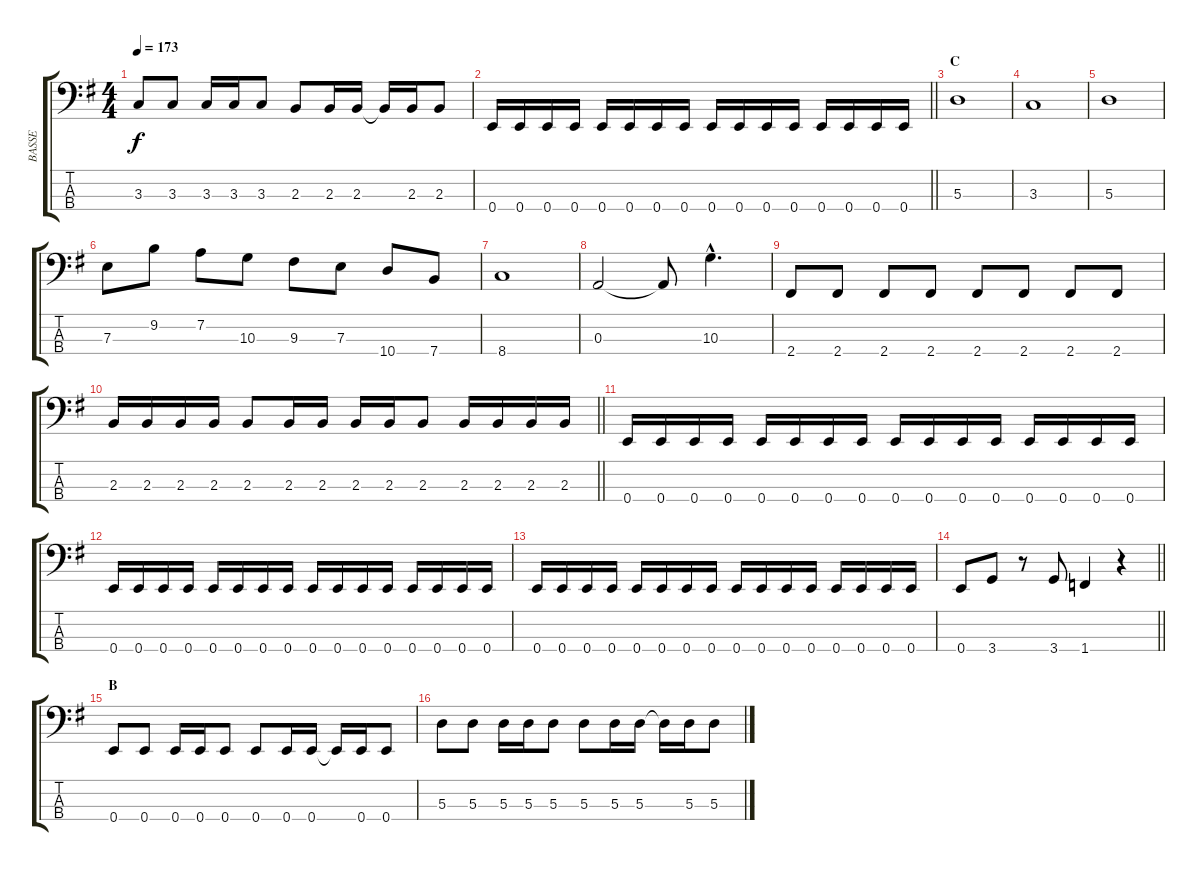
\track ("BASSE" "BASSE") {instrument electricbasspick}
\staff {score tabs}
\tuning (G2 D2 A1 E1) {hide}
\ts (4 4)
\tempo 173
\clef f4
\ks g
3.3.8{dy f} 3.3.8 3.3.16 3.3.16 3.3.8 2.3.8 2.3.16 2.3.16 2.3{t}.16 2.3.16 2.3.8 |
\barLineRight lightlight
0.4.16 0.4.16 0.4.16 0.4.16 0.4.16 0.4.16 0.4.16 0.4.16 0.4.16 0.4.16 0.4.16 0.4.16 0.4.16 0.4.16 0.4.16 0.4.16 |
\section ("" "C")
5.3.1 |
3.3.1 |
5.3.1 |
7.3.8 9.2.8 7.2.8 10.3.8 9.3.8 7.3.8 10.4.8 7.4.8 |
8.4.1 |
0.3.2 0.3{t}.8 10.3{hac}.4{d} |
2.4.8 2.4.8 2.4.8 2.4.8 2.4.8 2.4.8 2.4.8 2.4.8 |
\barLineRight lightlight
2.3.16 2.3.16 2.3.16 2.3.16 2.3.8 2.3.16 2.3.16 2.3.16 2.3.16 2.3.8 2.3.16 2.3.16 2.3.16 2.3.16 |
0.4.16 0.4.16 0.4.16 0.4.16 0.4.16 0.4.16 0.4.16 0.4.16 0.4.16 0.4.16 0.4.16 0.4.16 0.4.16 0.4.16 0.4.16 0.4.16 |
0.4.16 0.4.16 0.4.16 0.4.16 0.4.16 0.4.16 0.4.16 0.4.16 0.4.16 0.4.16 0.4.16 0.4.16 0.4.16 0.4.16 0.4.16 0.4.16 |
0.4.16 0.4.16 0.4.16 0.4.16 0.4.16 0.4.16 0.4.16 0.4.16 0.4.16 0.4.16 0.4.16 0.4.16 0.4.16 0.4.16 0.4.16 0.4.16 |
\barLineRight lightlight
0.4.8 3.4.8 r.8 3.4.8 1.4.4 r.4 |
\section ("" "B")
0.4.8 0.4.8 0.4.16 0.4.16 0.4.8 0.4.8 0.4.16 0.4.16 0.4{t}.16 0.4.16 0.4.8 |
5.3.8 5.3.8 5.3.16 5.3.16 5.3.8 5.3.8 5.3.16 5.3.16 5.3{t}.16 5.3.16 5.3.8
